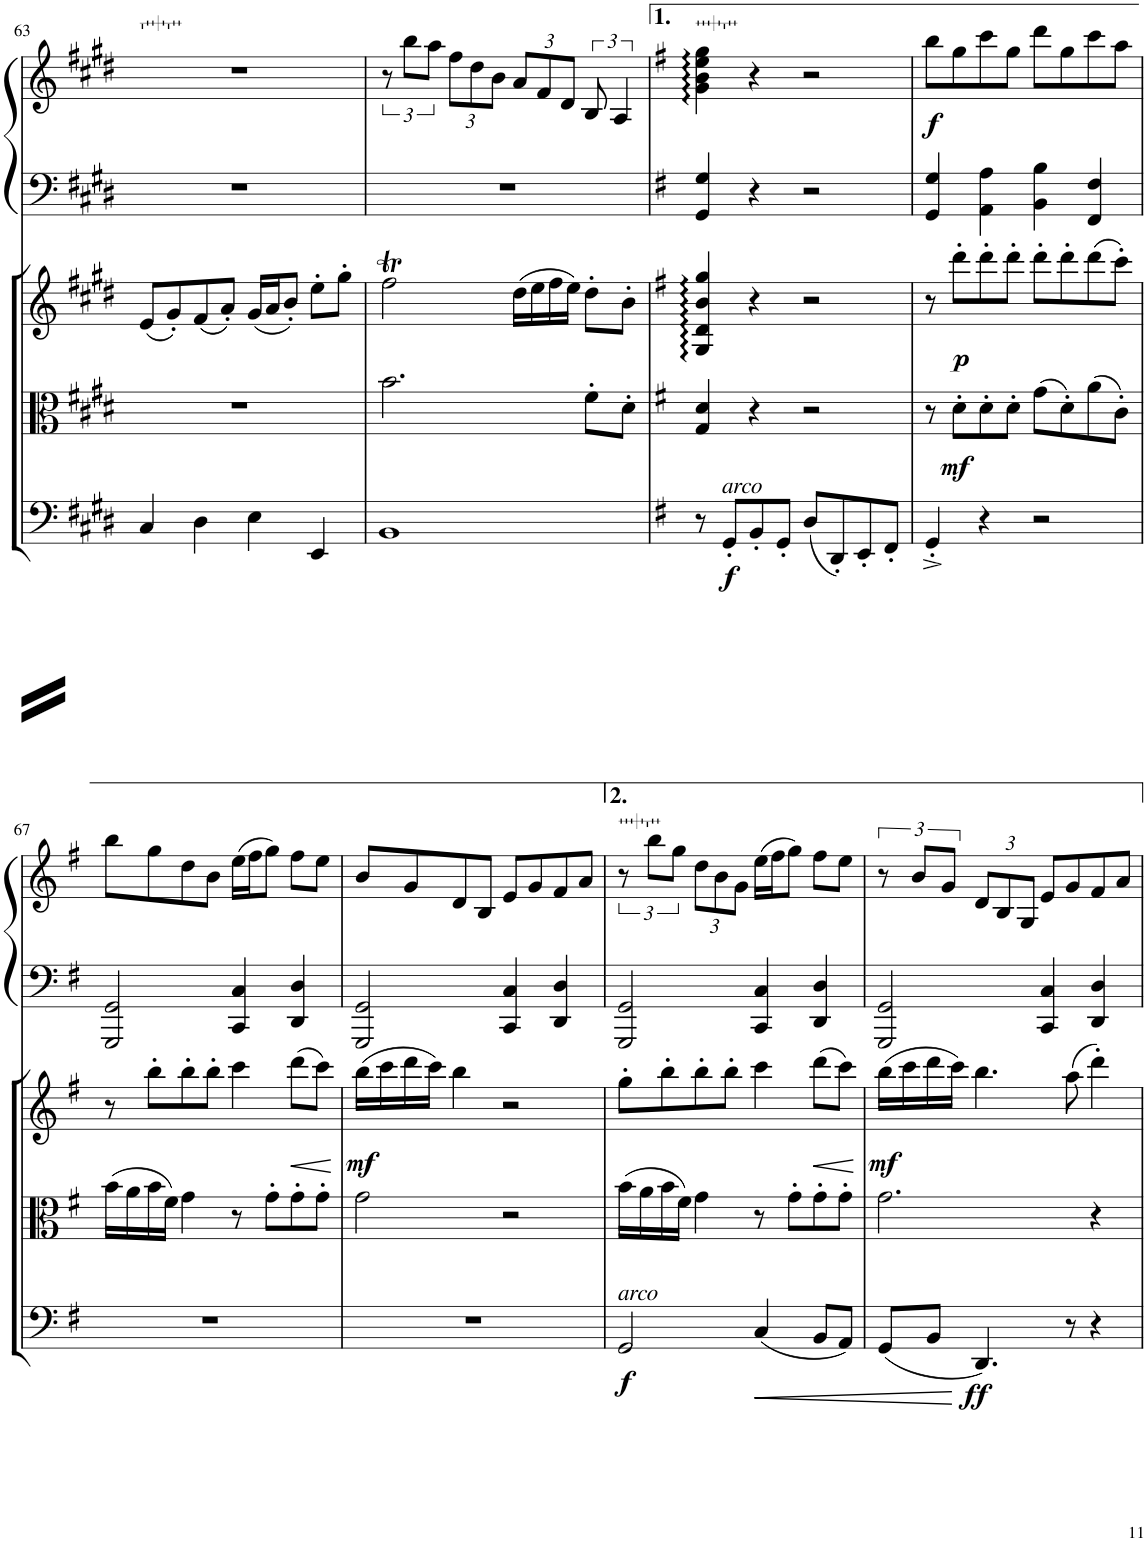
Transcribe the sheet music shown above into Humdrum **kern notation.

**kern	**dynam	**kern	**dynam	**kern	**dynam	**kern	**kern	**dynam
*part4	*part4	*part3	*part3	*part2	*part2	*part1	*part1	*part1
*staff5	*staff5	*staff4	*staff4	*staff3	*staff3	*staff2	*staff1	*staff1/2
*I"Violoncello	*	*I"Viola	*	*I"Housle	*	*I"Harfa	*	*
*I'Vc	*	*I'Vla	*	*	*	*	*	*
!!LO:PB:g=z
*clefF4	*	*clefC3	*	*clefG2	*	*clefF4	*clefG2	*
*k[f#c#g#d#]	*	*k[f#c#g#d#]	*	*k[f#c#g#d#]	*	*k[f#c#g#d#]	*k[f#c#g#d#]	*
*M4/4	*	*M4/4	*	*M4/4	*	*M4/4	*M4/4	*
=63	=63	=63	=63	=63	=63	=63	=63	=63
4C#/	.	1r	.	(8e/L	.	1r	1r	.
.	.	.	.	8g#'/)	.	.	.	.
4D#\	.	.	.	(8f#/	.	.	.	.
.	.	.	.	8a'/J)	.	.	.	.
4E\	.	.	.	(16g#/LL	.	.	.	.
.	.	.	.	16a/J	.	.	.	.
.	.	.	.	8b'/J)	.	.	.	.
4EE/	.	.	.	8ee'\L	.	.	.	.
.	.	.	.	8gg#'\J	.	.	.	.
=64	=64	=64	=64	=64	=64	=64	=64	=64
1BB	.	2.b\	.	2ff#T\	.	1r	12r	.
.	.	.	.	.	.	.	12bb\L	.
.	.	.	.	.	.	.	12aa\J	.
*	*	*	*	*	*	*	*Xbrackettup	*
.	.	.	.	.	.	.	12ff#\L	.
.	.	.	.	.	.	.	12dd#\	.
.	.	.	.	.	.	.	12b\J	.
.	.	.	.	(16dd#\LL	.	.	12a/L	.
.	.	.	.	16ee\	.	.	.	.
.	.	.	.	.	.	.	12f#/	.
.	.	.	.	16ff#\	.	.	.	.
.	.	.	.	.	.	.	12d#/J	.
.	.	.	.	16ee\JJ)	.	.	.	.
*	*	*	*	*	*	*	*brackettup	*
.	.	8f#'\L	.	8dd#'\L	.	.	12B/	.
.	.	.	.	.	.	.	6A/	.
.	.	8d#'\J	.	8b'\J	.	.	.	.
=65	=65	=65	=65	=65	=65	=65	=65	=65
*k[f#]	*	*k[f#]	*	*k[f#]	*	*k[f#]	*k[f#]	*
8r	.	4G/ 4d/	.	4G/ 4d/ 4b/ 4gg/	.	4GG/ 4G/	4g\ 4b\ 4ee\ 4gg\	.
!LO:TX:a:i:t=arco	!	!	!	!	!	!	!	!
!	!LO:DY:b	!	!	!	!	!	!	!
8GG'/L	f	.	.	.	.	.	.	.
8BB'/	.	4r	.	4r	.	4r	4r	.
8GG'/J	.	.	.	.	.	.	.	.
(8D/L	.	2r	.	2r	.	2r	2r	.
8DD'/)	.	.	.	.	.	.	.	.
8EE'/	.	.	.	.	.	.	.	.
8FF#'/J	.	.	.	.	.	.	.	.
=66	=66	=66	=66	=66	=66	=66	=66	=66
!	!	!	!	!	!	!	!	!LO:DY:b
4GG'^/	.	8r	.	8r	.	4GG/ 4G/	8bb\L	f
!	!	!	!LO:DY:b	!	!LO:DY:b	!	!	!
.	.	8d'\L	mf	8ddd'\L	p	.	8gg\	.
4r	.	8d'\	.	8ddd'\	.	4AA\ 4A\	8ccc\	.
.	.	8d'\J	.	8ddd'\J	.	.	8gg\J	.
2r	.	(8g\L	.	8ddd'\L	.	4BB\ 4B\	8ddd\L	.
.	.	8d'\)	.	8ddd'\	.	.	8gg\	.
.	.	(8a\	.	(8ddd\	.	4FF#/ 4F#/	8ccc\	.
.	.	8c'\J)	.	8ccc'\J)	.	.	8aa\J	.
!!LO:LB:g=z
=67	=67	=67	=67	=67	=67	=67	=67	=67
1r	.	(16b\LL	.	8r	.	2GGG/ 2GG/	8bb\L	.
.	.	16a\	.	.	.	.	.	.
.	.	16b\	.	8bb'\L	.	.	8gg\	.
.	.	16f#\JJ)	.	.	.	.	.	.
.	.	4g\	.	8bb'\	.	.	8dd\	.
.	.	.	.	8bb'\J	.	.	8b\J	.
.	.	8r	.	4ccc\	.	4CC/ 4C/	(16ee\LL	.
.	.	.	.	.	.	.	16ff#\J	.
.	.	8g'\L	.	.	.	.	8gg\J)	.
!	!	!	!	!	!LO:HP:b	!	!	!
.	.	8g'\	.	(8ddd\L	<	4DD/ 4D/	8ff#\L	.
.	.	8g'\J	.	8ccc\J)	.	.	8ee\J	.
.	.	.	.	.	[	.	.	.
=68	=68	=68	=68	=68	=68	=68	=68	=68
!	!	!	!	!	!LO:DY:b	!	!	!
1r	.	2g\	.	(16bb\LL	mf	2GGG/ 2GG/	8b/L	.
.	.	.	.	16ccc\	.	.	.	.
.	.	.	.	16ddd\	.	.	8g/	.
.	.	.	.	16ccc\JJ)	.	.	.	.
.	.	.	.	4bb\	.	.	8d/	.
.	.	.	.	.	.	.	8B/J	.
.	.	2r	.	2r	.	4CC/ 4C/	8e/L	.
.	.	.	.	.	.	.	8g/	.
.	.	.	.	.	.	4DD/ 4D/	8f#/	.
.	.	.	.	.	.	.	8a/J	.
=69	=69	=69	=69	=69	=69	=69	=69	=69
!LO:TX:a:i:t=arco	!	!	!	!	!	!	!	!
!	!LO:DY:b	!	!	!	!	!	!	!
2GG/	f	(16b\LL	.	8gg'\L	.	2GGG/ 2GG/	12r	.
.	.	16a\	.	.	.	.	.	.
.	.	.	.	.	.	.	12bb\L	.
.	.	16b\	.	8bb'\	.	.	.	.
.	.	.	.	.	.	.	12gg\J	.
.	.	16f#\JJ)	.	.	.	.	.	.
*	*	*	*	*	*	*	*Xbrackettup	*
.	.	4g\	.	8bb'\	.	.	12dd\L	.
.	.	.	.	.	.	.	12b\	.
.	.	.	.	8bb'\J	.	.	.	.
.	.	.	.	.	.	.	12g\J	.
!	!LO:HP:b	!	!	!	!	!	!	!
(4C/	<	8r	.	4ccc\	.	4CC/ 4C/	(16ee\LL	.
.	.	.	.	.	.	.	16ff#\J	.
.	.	8g'\L	.	.	.	.	8gg\J)	.
!	!	!	!	!	!LO:HP:b	!	!	!
8BB/L	.	8g'\	.	(8ddd\L	<	4DD/ 4D/	8ff#\L	.
8AA/J)	.	8g'\J	.	8ccc\J)	.	.	8ee\J	.
.	.	.	.	.	[	.	.	.
=70	=70	=70	=70	=70	=70	=70	=70	=70
*	*	*	*	*	*	*	*brackettup	*
!	!	!	!	!	!LO:DY:b	!	!	!
(8GG/L	.	2.g\	.	(16bb\LL	mf	2GGG/ 2GG/	12r	.
.	.	.	.	16ccc\	.	.	.	.
.	.	.	.	.	.	.	12b/L	.
8BB/J	.	.	.	16ddd\	.	.	.	.
.	.	.	.	.	.	.	12g/J	.
.	.	.	.	16ccc\JJ)	.	.	.	.
*	*	*	*	*	*	*	*Xbrackettup	*
!	!LO:DY:n=1:b	!	!	!	!	!	!	!
4.DD/)	[ ff	.	.	4.bb\	.	.	12d/L	.
.	.	.	.	.	.	.	12B/	.
.	.	.	.	.	.	.	12G/J	.
.	.	.	.	.	.	4CC/ 4C/	8e/L	.
8r	.	.	.	(8aa\	.	.	8g/	.
4r	.	4r	.	4ddd'\)	.	4DD/ 4D/	8f#/	.
.	.	.	.	.	.	.	8a/J	.
=	=	=	=	=	=	=	=	=
*-	*-	*-	*-	*-	*-	*-	*-	*-
